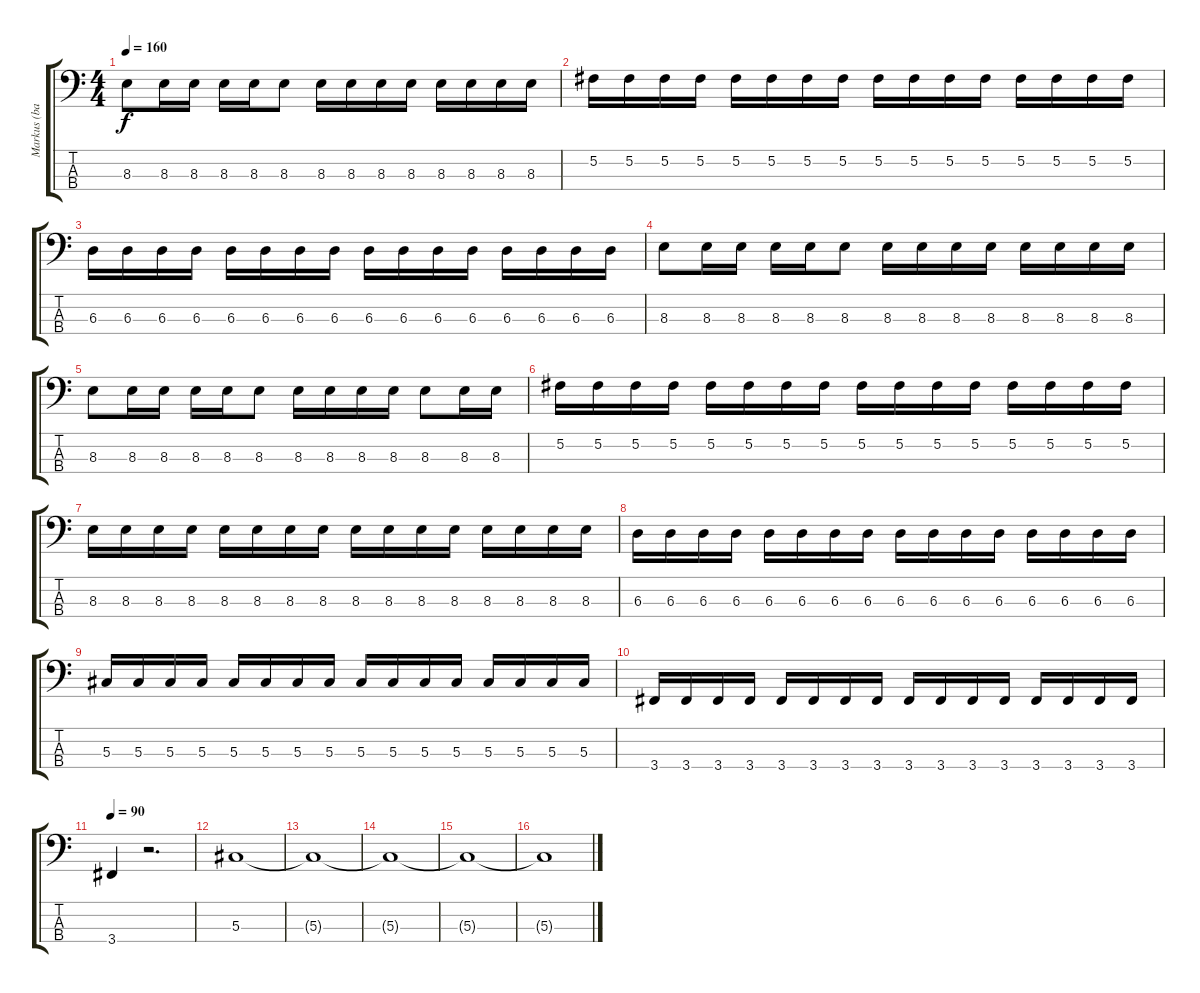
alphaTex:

\track ("Markus (bass)" "Markus (ba") {instrument electricbassfinger}
\staff {score tabs}
\tuning (Gb2 Db2 Ab1 Eb1) {hide}
\ts (4 4)
\tempo 160
\clef f4
\ks c
8.3.8{dy f} 8.3.16 8.3.16 8.3.16 8.3.16 8.3.8 8.3.16 8.3.16 8.3.16 8.3.16 8.3.16 8.3.16 8.3.16 8.3.16 |
5.2.16 5.2.16 5.2.16 5.2.16 5.2.16 5.2.16 5.2.16 5.2.16 5.2.16 5.2.16 5.2.16 5.2.16 5.2.16 5.2.16 5.2.16 5.2.16 |
6.3.16 6.3.16 6.3.16 6.3.16 6.3.16 6.3.16 6.3.16 6.3.16 6.3.16 6.3.16 6.3.16 6.3.16 6.3.16 6.3.16 6.3.16 6.3.16 |
8.3.8 8.3.16 8.3.16 8.3.16 8.3.16 8.3.8 8.3.16 8.3.16 8.3.16 8.3.16 8.3.16 8.3.16 8.3.16 8.3.16 |
8.3.8 8.3.16 8.3.16 8.3.16 8.3.16 8.3.8 8.3.16 8.3.16 8.3.16 8.3.16 8.3.8 8.3.16 8.3.16 |
5.2.16 5.2.16 5.2.16 5.2.16 5.2.16 5.2.16 5.2.16 5.2.16 5.2.16 5.2.16 5.2.16 5.2.16 5.2.16 5.2.16 5.2.16 5.2.16 |
8.3.16 8.3.16 8.3.16 8.3.16 8.3.16 8.3.16 8.3.16 8.3.16 8.3.16 8.3.16 8.3.16 8.3.16 8.3.16 8.3.16 8.3.16 8.3.16 |
6.3.16 6.3.16 6.3.16 6.3.16 6.3.16 6.3.16 6.3.16 6.3.16 6.3.16 6.3.16 6.3.16 6.3.16 6.3.16 6.3.16 6.3.16 6.3.16 |
5.3.16 5.3.16 5.3.16 5.3.16 5.3.16 5.3.16 5.3.16 5.3.16 5.3.16 5.3.16 5.3.16 5.3.16 5.3.16 5.3.16 5.3.16 5.3.16 |
3.4.16 3.4.16 3.4.16 3.4.16 3.4.16 3.4.16 3.4.16 3.4.16 3.4.16 3.4.16 3.4.16 3.4.16 3.4.16 3.4.16 3.4.16 3.4.16 |
\tempo 90
3.4.4 r.2{d} |
5.3.1 |
5.3{t}.1{volume 0} |
5.3{t}.1 |
5.3{t}.1 |
5.3{t}.1
